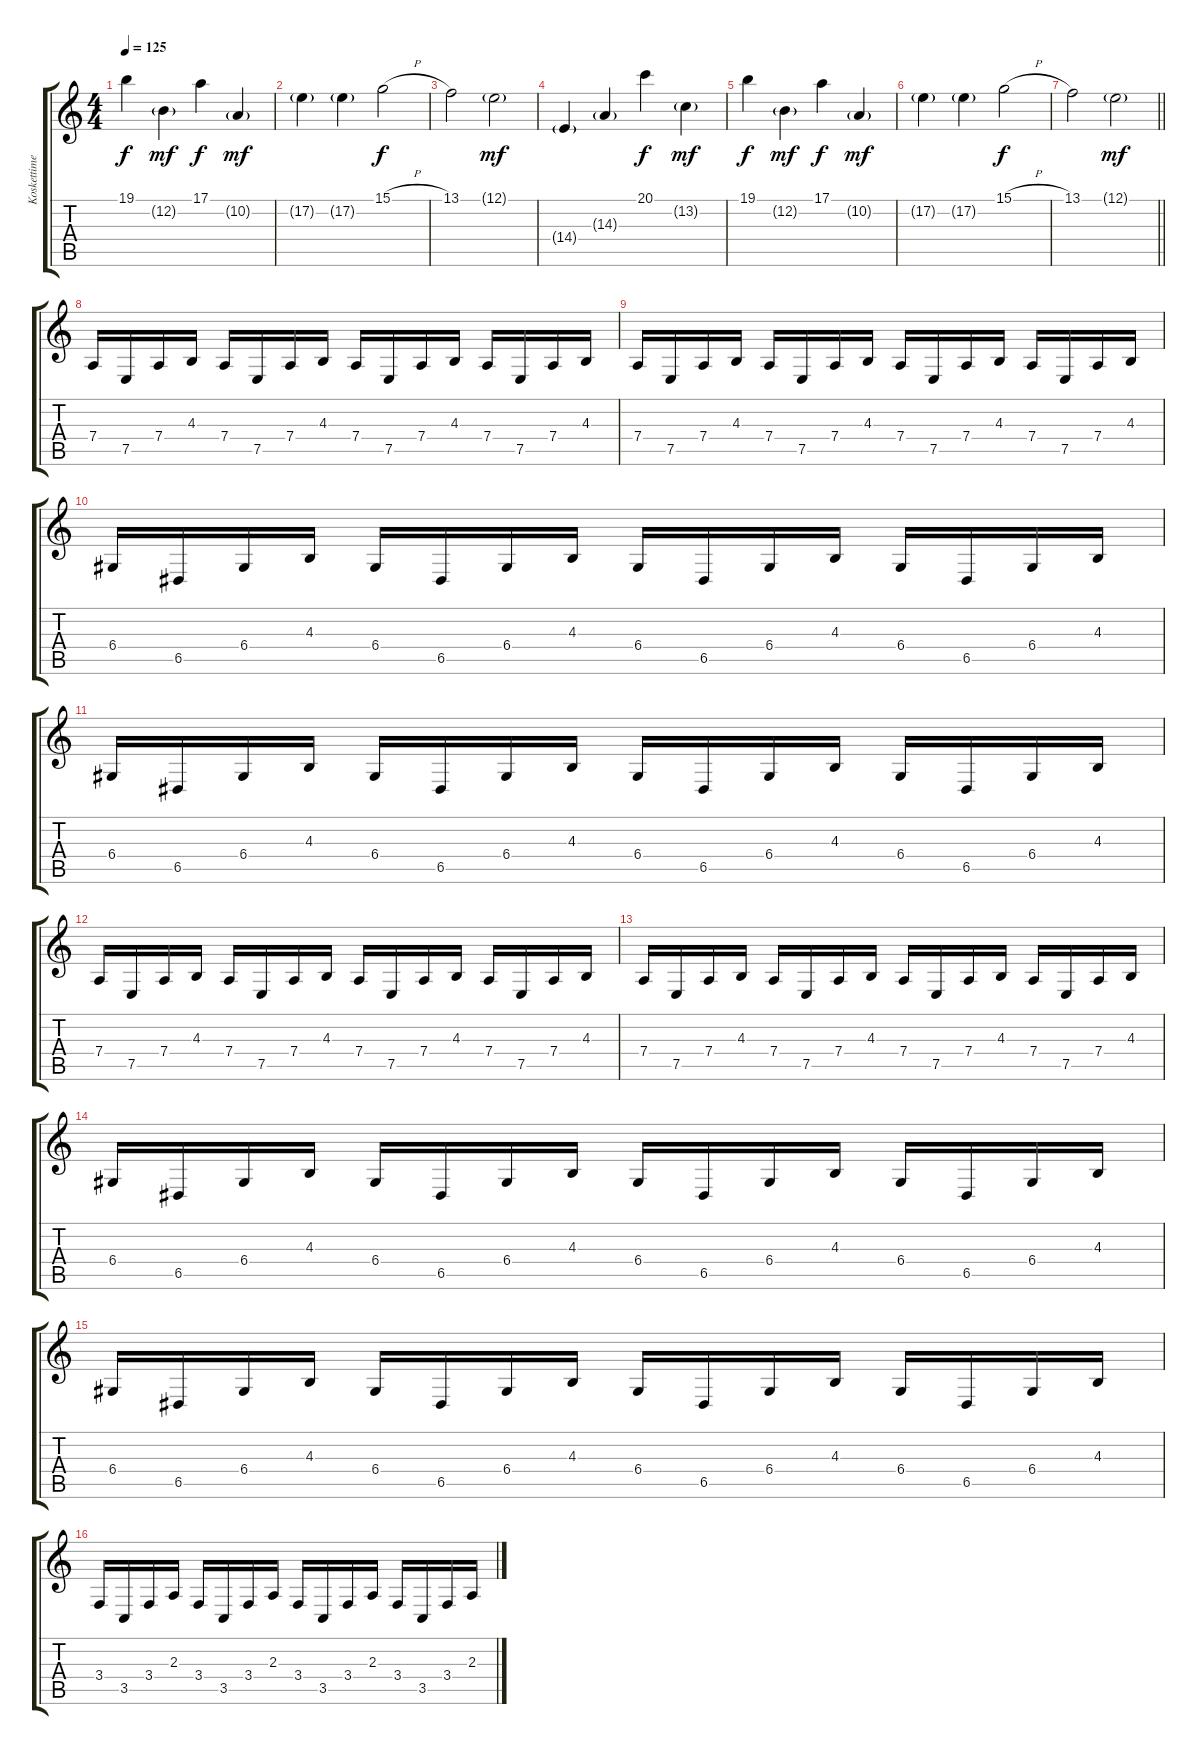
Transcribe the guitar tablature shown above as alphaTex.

\track ("Koskettimet 2" "Koskettime") {instrument fx7echoes}
\staff {score tabs}
\tuning (E4 B3 G3 D3 A2 E2) {hide}
\ts (4 4)
\tempo 125
\clef g2
\ks c
19.1.4{dy f} 12.2{g}.4{dy mf} 17.1.4{dy f} 10.2{g}.4{dy mf} |
17.2{g}.4 17.2{g}.4 15.1{h}.2{dy f} |
13.1.2 12.1{g}.2{dy mf} |
14.4{g}.4 14.3{g}.4 20.1.4{dy f} 13.2{g}.4{dy mf} |
19.1.4{dy f} 12.2{g}.4{dy mf} 17.1.4{dy f} 10.2{g}.4{dy mf} |
17.2{g}.4 17.2{g}.4 15.1{h}.2{dy f} |
\barLineRight lightlight
13.1.2 12.1{g}.2{dy mf} |
\section ("" "")
7.4.16{volume 1 instrument electricguitarmuted} 7.5.16 7.4.16 4.3.16 7.4.16 7.5.16 7.4.16 4.3.16 7.4.16 7.5.16 7.4.16 4.3.16 7.4.16 7.5.16 7.4.16 4.3.16 |
7.4.16 7.5.16 7.4.16 4.3.16 7.4.16 7.5.16 7.4.16 4.3.16 7.4.16{volume 5 balance 14} 7.5.16 7.4.16 4.3.16 7.4.16 7.5.16 7.4.16 4.3.16 |
6.4.16{balance 0} 6.5.16{balance 16} 6.4.16 4.3.16 6.4.16 6.5.16 6.4.16 4.3.16 6.4.16 6.5.16 6.4.16 4.3.16 6.4.16 6.5.16 6.4.16 4.3.16 |
6.4.16 6.5.16 6.4.16 4.3.16 6.4.16 6.5.16 6.4.16 4.3.16 6.4.16 6.5.16 6.4.16 4.3.16 6.4.16 6.5.16{volume 2} 6.4.16 4.3.16 |
7.4.16 7.5.16 7.4.16 4.3.16 7.4.16 7.5.16 7.4.16 4.3.16 7.4.16 7.5.16 7.4.16 4.3.16 7.4.16 7.5.16 7.4.16 4.3.16 |
7.4.16 7.5.16 7.4.16 4.3.16 7.4.16 7.5.16 7.4.16 4.3.16 7.4.16{volume 5 balance 14} 7.5.16 7.4.16 4.3.16 7.4.16 7.5.16 7.4.16 4.3.16 |
6.4.16{balance 0} 6.5.16{balance 16} 6.4.16 4.3.16 6.4.16 6.5.16 6.4.16 4.3.16 6.4.16 6.5.16 6.4.16 4.3.16 6.4.16 6.5.16 6.4.16 4.3.16 |
6.4.16 6.5.16 6.4.16 4.3.16 6.4.16 6.5.16 6.4.16 4.3.16 6.4.16 6.5.16 6.4.16 4.3.16 6.4.16 6.5.16{volume 1} 6.4.16 4.3.16 |
3.4.16 3.5.16 3.4.16 2.3.16 3.4.16 3.5.16 3.4.16 2.3.16 3.4.16 3.5.16 3.4.16 2.3.16 3.4.16 3.5.16 3.4.16 2.3.16
